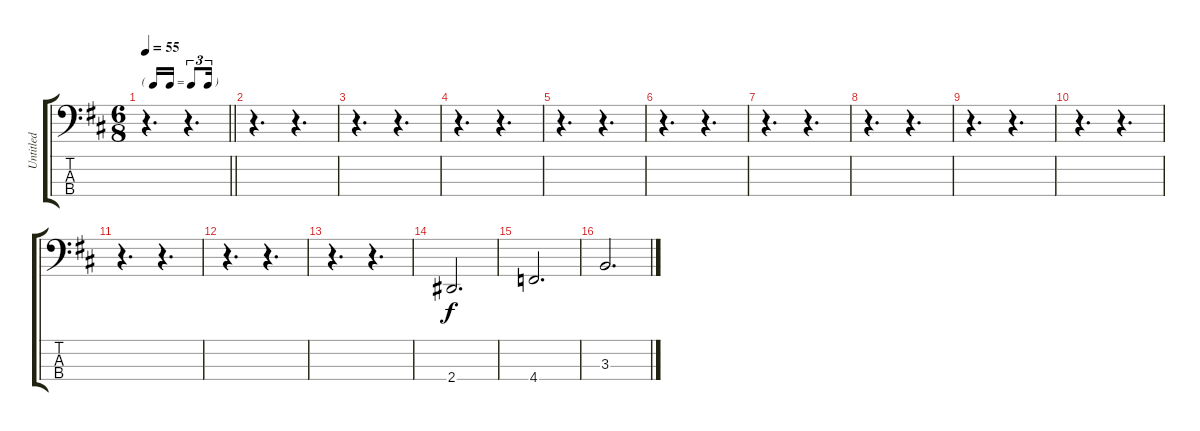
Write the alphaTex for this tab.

\track ("Untitled" "Untitled") {instrument electricbasspick}
\staff {score tabs}
\tuning (Gb2 Db2 Ab1 Db1) {hide}
\ts (6 8)
\tf triplet16th
\tempo 55
\clef f4
\barLineRight lightlight
\ks d
r.4{d dy f instrument electricbasspick} r.4{d} |
\section ("" " ")
r.4{d} r.4{d} |
r.4{d} r.4{d} |
r.4{d} r.4{d} |
r.4{d} r.4{d} |
r.4{d} r.4{d} |
r.4{d} r.4{d} |
r.4{d} r.4{d} |
r.4{d} r.4{d} |
r.4{d} r.4{d} |
r.4{d} r.4{d} |
r.4{d} r.4{d} |
r.4{d} r.4{d} |
2.4.2{d} |
4.4.2{d} |
3.3.2{d}
